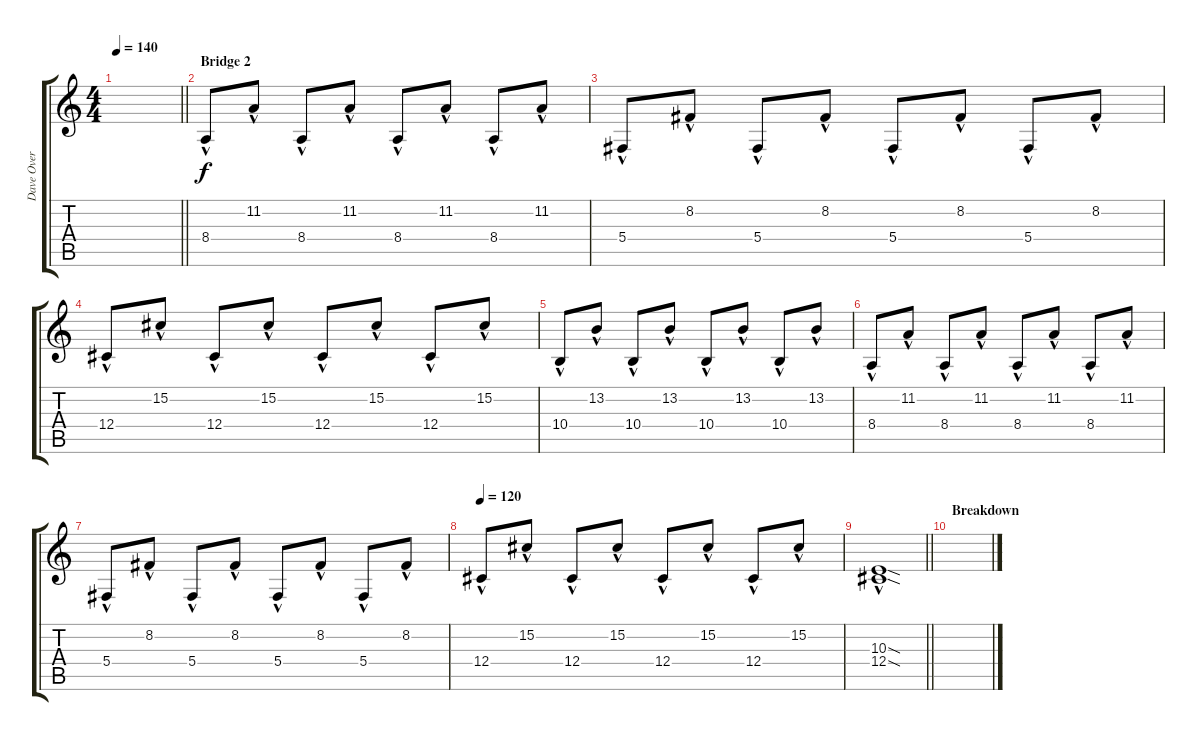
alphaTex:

\track ("Dave Over Dub" "Dave Over ") {instrument lead5charang}
\staff {score tabs}
\tuning (Eb4 Bb3 Gb3 Db3 Ab2 Db2) {hide}
\ts (4 4)
\tempo 140
\clef g2
\barLineRight lightlight
\ks c
|
\section ("" "Bridge 2")
8.4{hac}.8 11.2{hac}.8 8.4{hac}.8 11.2{hac}.8 8.4{hac}.8 11.2{hac}.8 8.4{hac}.8 11.2{hac}.8 |
5.4{hac}.8 8.2{hac}.8 5.4{hac}.8 8.2{hac}.8 5.4{hac}.8 8.2{hac}.8 5.4{hac}.8 8.2{hac}.8 |
12.4{hac}.8 15.2{hac}.8 12.4{hac}.8 15.2{hac}.8 12.4{hac}.8 15.2{hac}.8 12.4{hac}.8 15.2{hac}.8 |
10.4{hac}.8 13.2{hac}.8 10.4{hac}.8 13.2{hac}.8 10.4{hac}.8 13.2{hac}.8 10.4{hac}.8 13.2{hac}.8 |
8.4{hac}.8 11.2{hac}.8 8.4{hac}.8 11.2{hac}.8 8.4{hac}.8 11.2{hac}.8 8.4{hac}.8 11.2{hac}.8 |
5.4{hac}.8 8.2{hac}.8 5.4{hac}.8 8.2{hac}.8 5.4{hac}.8 8.2{hac}.8 5.4{hac}.8 8.2{hac}.8 |
\tempo 120
12.4{hac}.8 15.2{hac}.8 12.4{hac}.8 15.2{hac}.8 12.4{hac}.8 15.2{hac}.8 12.4{hac}.8 15.2{hac}.8 |
\barLineRight lightlight
(10.3{sod hac} 12.4{sod hac}).1 |
\section ("" "Breakdown")
